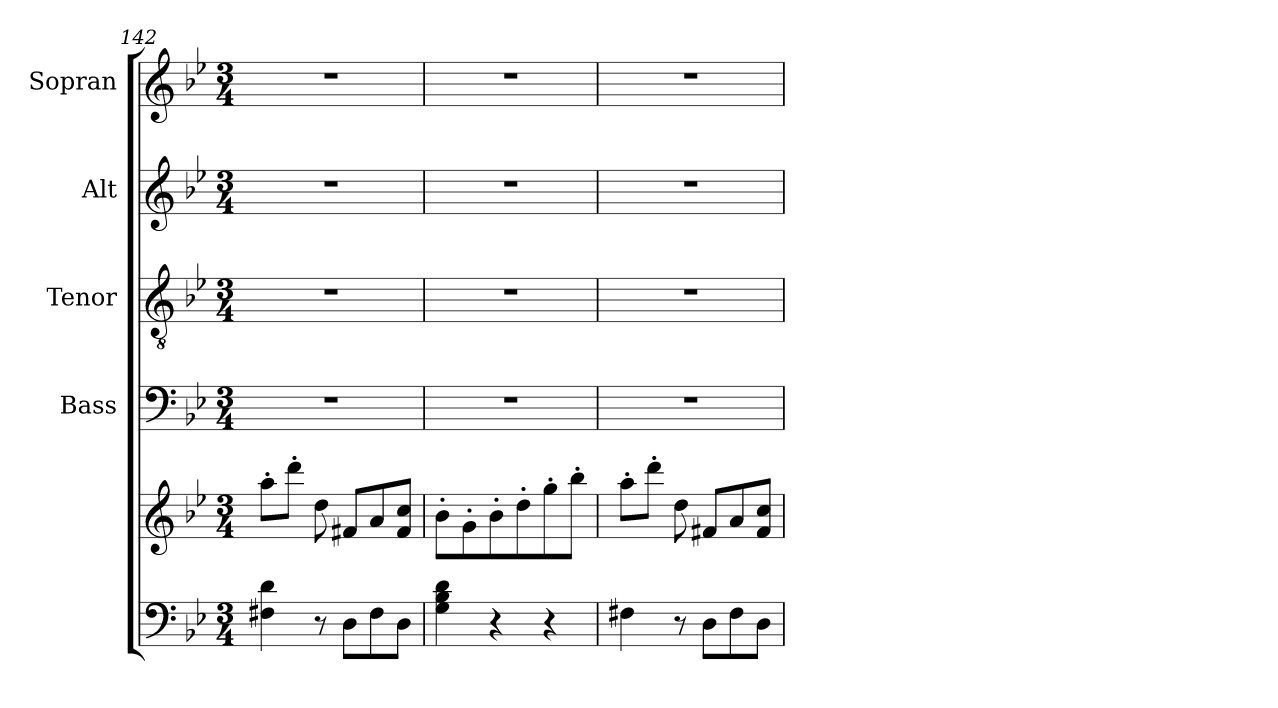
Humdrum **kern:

**kern	**kern	**kern	**kern	**kern	**kern
*part5	*part5	*part4	*part3	*part2	*part1
*staff6	*staff5	*staff4	*staff3	*staff2	*staff1
*	*	*I"Bass	*I"Tenor	*I"Alt	*I"Sopran
*	*	*I'B.	*I'T.	*I'A.	*I'S.
*clefF4	*clefG2	*clefF4	*clefGv2	*clefG2	*clefG2
*k[b-e-]	*k[b-e-]	*k[b-e-]	*k[b-e-]	*k[b-e-]	*k[b-e-]
*B-:	*B-:	*B-:	*B-:	*B-:	*B-:
*M3/4	*M3/4	*M3/4	*M3/4	*M3/4	*M3/4
=142	=142	=142	=142	=142	=142
4F#X\ 4d\	8aa'>\L	2.r	2.r	2.r	2.r
.	8ddd'>\J	.	.	.	.
8r	8dd\	.	.	.	.
8D\L	8f#X/L	.	.	.	.
8F#\	8a/	.	.	.	.
8D\J	8f#/ 8cc/J	.	.	.	.
=143	=143	=143	=143	=143	=143
4G\ 4B-\ 4d\	8b-'>\L	2.r	2.r	2.r	2.r
.	8g'>\	.	.	.	.
4r	8b-'>\	.	.	.	.
.	8dd'>\	.	.	.	.
4r	8gg'>\	.	.	.	.
.	8bb-'>\J	.	.	.	.
=144	=144	=144	=144	=144	=144
4F#X\	8aa'>\L	2.r	2.r	2.r	2.r
.	8ddd'>\J	.	.	.	.
8r	8dd\	.	.	.	.
8D\L	8f#X/L	.	.	.	.
8F#\	8a/	.	.	.	.
8D\J	8f#/ 8cc/J	.	.	.	.
=	=	=	=	=	=
*-	*-	*-	*-	*-	*-
